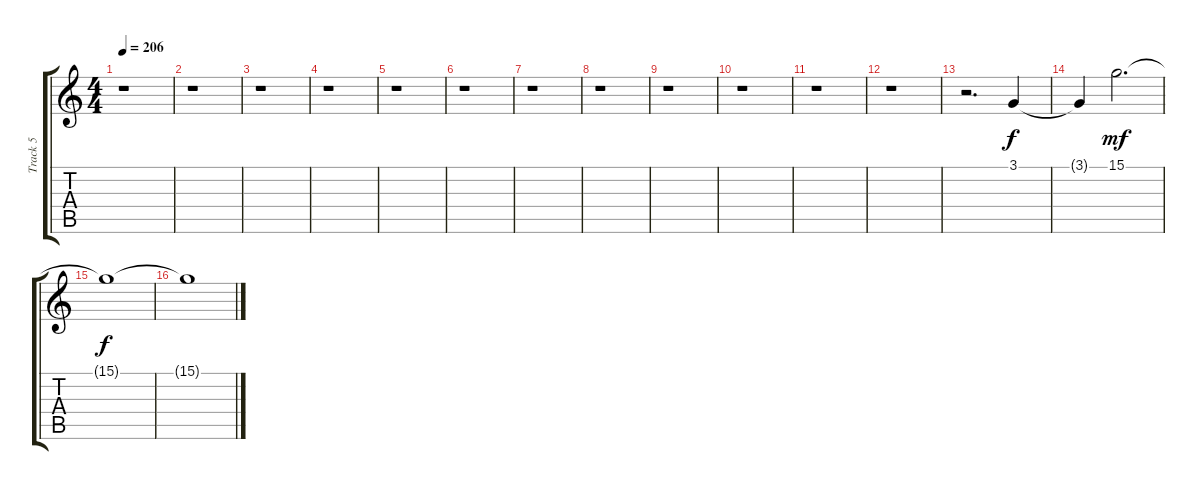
\track ("Track 5" "Track 5") {instrument piccolo}
\staff {score tabs}
\tuning (E4 B3 G3 D3 A2 E2) {hide}
\ts (4 4)
\tempo 206
\clef g2
\ks c
r.1{dy f} |
r.1 |
r.1 |
r.1 |
r.1 |
r.1 |
r.1 |
r.1 |
r.1 |
r.1 |
r.1 |
r.1 |
r.2{d} 3.1.4{volume 14} |
3.1{t}.4 15.1.2{d dy mf} |
15.1{t}.1{dy f} |
15.1{t}.1
